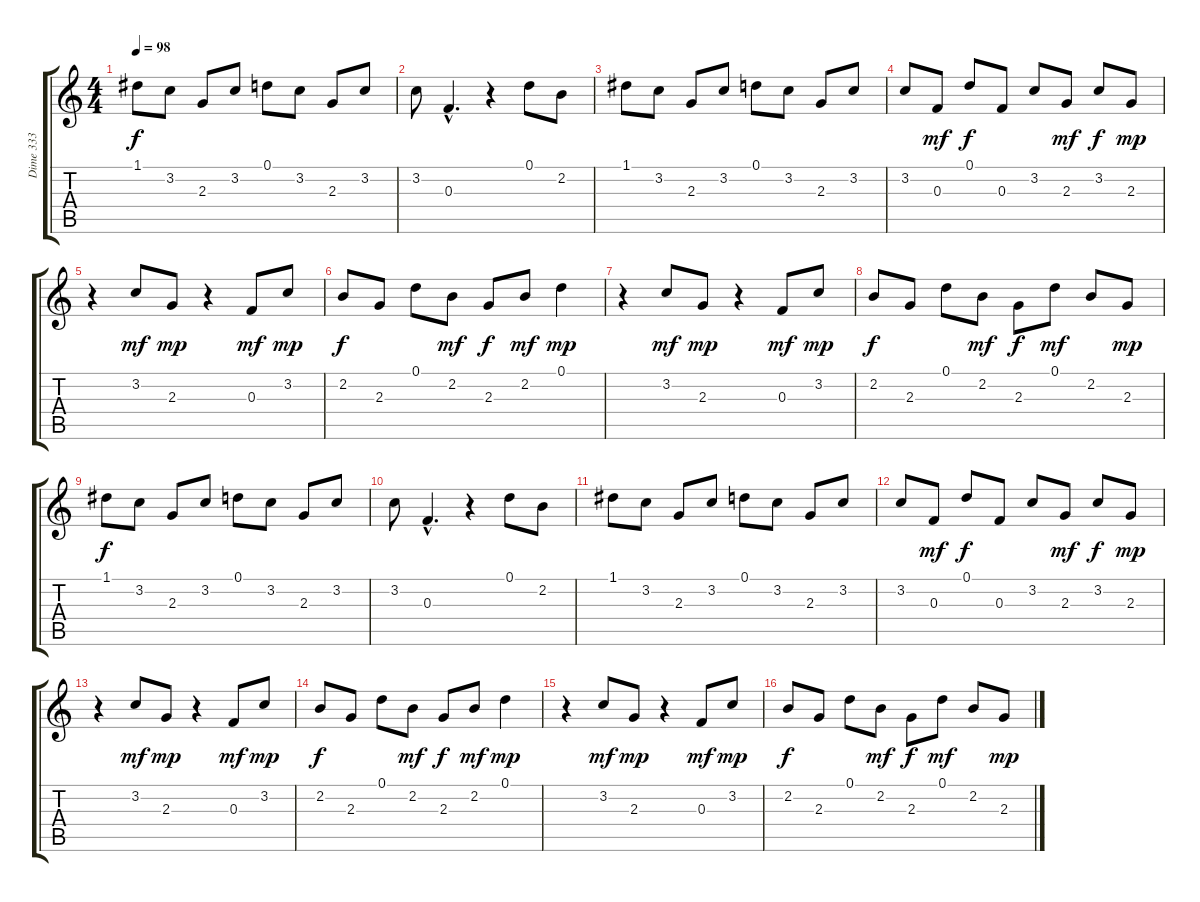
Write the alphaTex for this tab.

\track ("Dime 333" "Dime 333") {instrument electricguitarjazz}
\staff {score tabs}
\tuning (D4 A3 F3 C3 G2 D2) {hide}
\ts (4 4)
\tempo 98
\clef g2
\ks c
1.1.8{dy f instrument electricguitarjazz} 3.2.8 2.3.8 3.2.8 0.1.8 3.2.8 2.3.8 3.2.8 |
3.2.8 0.3{hac}.4{d} r.4 0.1.8 2.2.8 |
1.1.8 3.2.8 2.3.8 3.2.8 0.1.8 3.2.8 2.3.8 3.2.8 |
3.2.8 0.3.8{dy mf} 0.1.8{dy f} 0.3.8 3.2.8 2.3.8{dy mf} 3.2.8{dy f} 2.3.8{dy mp} |
r.4 3.2.8{dy mf} 2.3.8{dy mp} r.4 0.3.8{dy mf} 3.2.8{dy mp} |
2.2.8{dy f} 2.3.8 0.1.8 2.2.8{dy mf} 2.3.8{dy f} 2.2.8{dy mf} 0.1.4{dy mp} |
r.4 3.2.8{dy mf} 2.3.8{dy mp} r.4 0.3.8{dy mf} 3.2.8{dy mp} |
2.2.8{dy f} 2.3.8 0.1.8 2.2.8{dy mf} 2.3.8{dy f} 0.1.8{dy mf} 2.2.8 2.3.8{dy mp} |
1.1.8{dy f} 3.2.8 2.3.8 3.2.8 0.1.8 3.2.8 2.3.8 3.2.8 |
3.2.8 0.3{hac}.4{d} r.4 0.1.8 2.2.8 |
1.1.8 3.2.8 2.3.8 3.2.8 0.1.8 3.2.8 2.3.8 3.2.8 |
3.2.8 0.3.8{dy mf} 0.1.8{dy f} 0.3.8 3.2.8 2.3.8{dy mf} 3.2.8{dy f} 2.3.8{dy mp} |
r.4 3.2.8{dy mf} 2.3.8{dy mp} r.4 0.3.8{dy mf} 3.2.8{dy mp} |
2.2.8{dy f} 2.3.8 0.1.8 2.2.8{dy mf} 2.3.8{dy f} 2.2.8{dy mf} 0.1.4{dy mp} |
r.4 3.2.8{dy mf} 2.3.8{dy mp} r.4 0.3.8{dy mf} 3.2.8{dy mp} |
2.2.8{dy f} 2.3.8 0.1.8 2.2.8{dy mf} 2.3.8{dy f} 0.1.8{dy mf} 2.2.8 2.3.8{dy mp}
